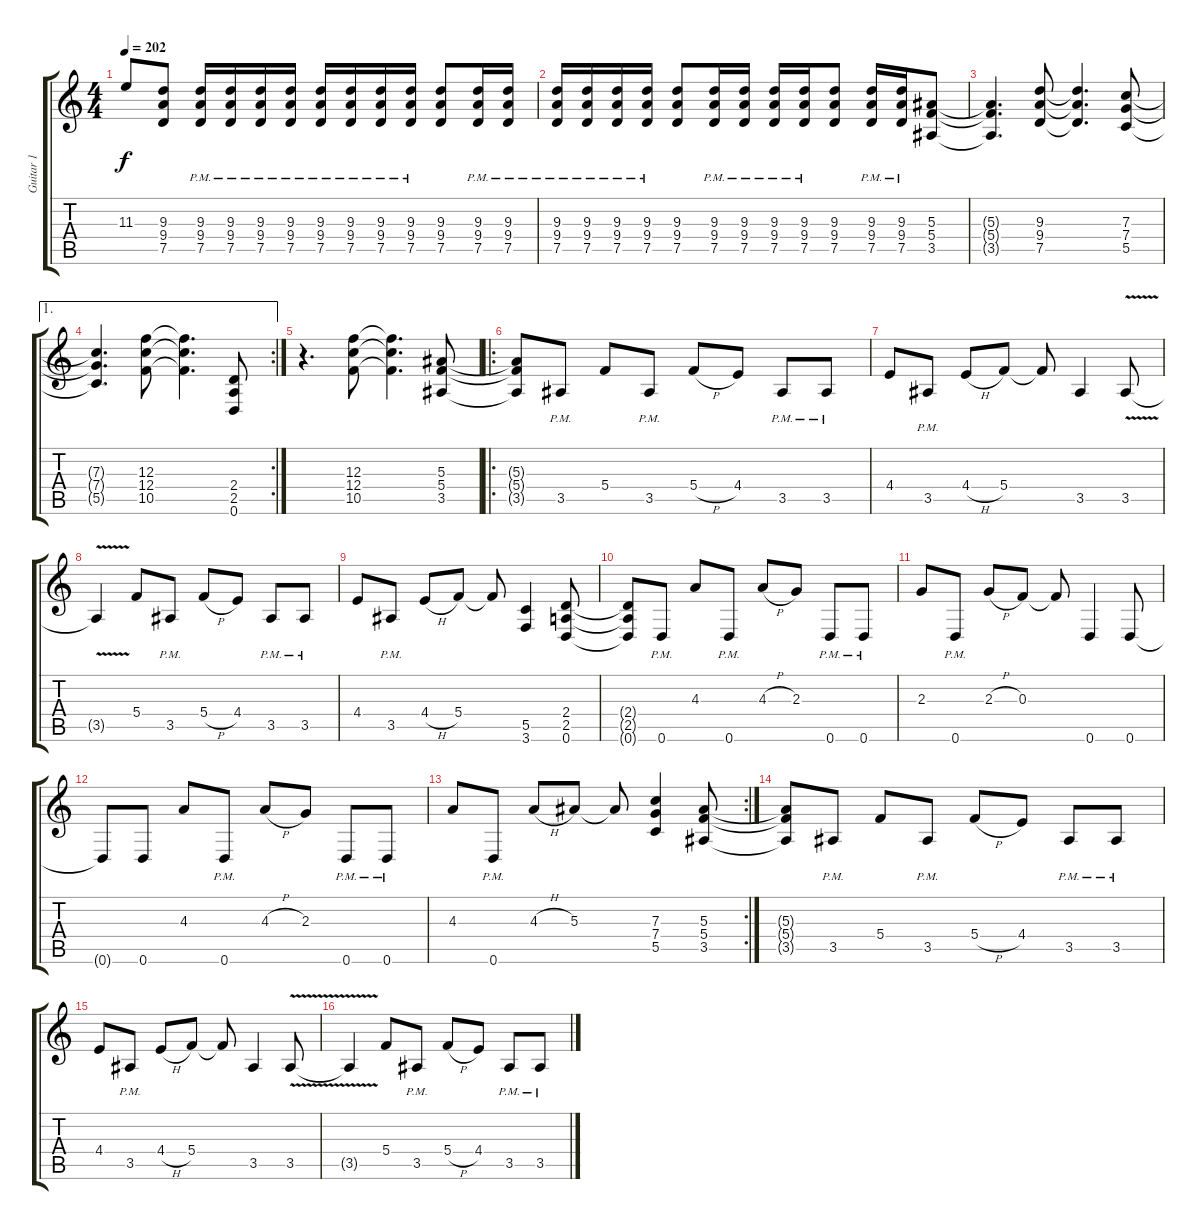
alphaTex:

\track ("Guitar 1" "Guitar 1") {instrument distortionguitar}
\staff {score tabs}
\tuning (D4 A3 F3 C3 G2 D2) {hide}
\ts (4 4)
\tempo 202
\clef g2
\ks c
11.3{t}.8{dy f} (9.3 9.4 7.5).8 (9.3{pm} 9.4{pm} 7.5{pm}).16 (9.3{pm} 9.4{pm} 7.5{pm}).16 (9.3{pm} 9.4{pm} 7.5{pm}).16 (9.3{pm} 9.4{pm} 7.5{pm}).16 (9.3{pm} 9.4{pm} 7.5{pm}).16 (9.3{pm} 9.4{pm} 7.5{pm}).16 (9.3{pm} 9.4{pm} 7.5{pm}).16 (9.3{pm} 9.4{pm} 7.5{pm}).16 (9.3 9.4 7.5).8 (9.3{pm} 9.4{pm} 7.5{pm}).16 (9.3{pm} 9.4{pm} 7.5{pm}).16 |
(9.3{pm} 9.4{pm} 7.5{pm}).16 (9.3{pm} 9.4{pm} 7.5{pm}).16 (9.3{pm} 9.4{pm} 7.5{pm}).16 (9.3{pm} 9.4{pm} 7.5{pm}).16 (9.3 9.4 7.5).8 (9.3{pm} 9.4{pm} 7.5{pm}).16 (9.3{pm} 9.4{pm} 7.5{pm}).16 (9.3{pm} 9.4{pm} 7.5{pm}).16 (9.3{pm} 9.4{pm} 7.5{pm}).16 (9.3 9.4 7.5).8 (9.3{pm} 9.4{pm} 7.5{pm}).16 (9.3{pm} 9.4{pm} 7.5{pm}).16 (5.3 5.4 3.5).8 |
(5.3{t} 5.4{t} 3.5{t}).4{d} (9.3 9.4 7.5).8 (9.3{t} 9.4{t} 7.5{t}).4{d} (7.3 7.4 5.5).8 |
\ae 1
\rc 2
(7.3{t} 7.4{t} 5.5{t}).4{d} (12.3 12.4 10.5).8 (12.3{t} 12.4{t} 10.5{t}).4{d} (2.4 2.5 0.6).8 |
r.4{d} (12.3 12.4 10.5).8 (12.3{t} 12.4{t} 10.5{t}).4{d} (5.3 5.4 3.5).8 |
\ro
(5.3{t} 5.4{t} 3.5{t}).8 3.5{pm}.8 5.4.8 3.5{pm}.8 5.4{h}.8 4.4.8 3.5{pm}.8 3.5{pm}.8 |
4.4.8 3.5{pm}.8 4.4{h}.8 5.4.8 5.4{t}.8 3.5.4 3.5{v}.8 |
3.5{t}.4 5.4.8 3.5{pm}.8 5.4{h}.8 4.4.8 3.5{pm}.8 3.5{pm}.8 |
4.4.8 3.5{pm}.8 4.4{h}.8 5.4.8 5.4{t}.8 (5.5 3.6).4 (2.4 2.5 0.6).8 |
(2.4{t} 2.5{t} 0.6{t}).8 0.6{pm}.8 4.3.8 0.6{pm}.8 4.3{h}.8 2.3.8 0.6{pm}.8 0.6{pm}.8 |
2.3.8 0.6{pm}.8 2.3{h}.8 0.3.8 0.3{t}.8 0.6.4 0.6.8 |
0.6{t}.8 0.6.8 4.3.8 0.6{pm}.8 4.3{h}.8 2.3.8 0.6{pm}.8 0.6{pm}.8 |
\rc 2
4.3.8 0.6{pm}.8 4.3{h}.8 5.3.8 5.3{t}.8 (7.3 7.4 5.5).4 (5.3 5.4 3.5).8 |
(5.3{t} 5.4{t} 3.5{t}).8 3.5{pm}.8 5.4.8 3.5{pm}.8 5.4{h}.8 4.4.8 3.5{pm}.8 3.5{pm}.8 |
4.4.8 3.5{pm}.8 4.4{h}.8 5.4.8 5.4{t}.8 3.5.4 3.5{v}.8 |
3.5{t}.4 5.4.8 3.5{pm}.8 5.4{h}.8 4.4.8 3.5{pm}.8 3.5{pm}.8
